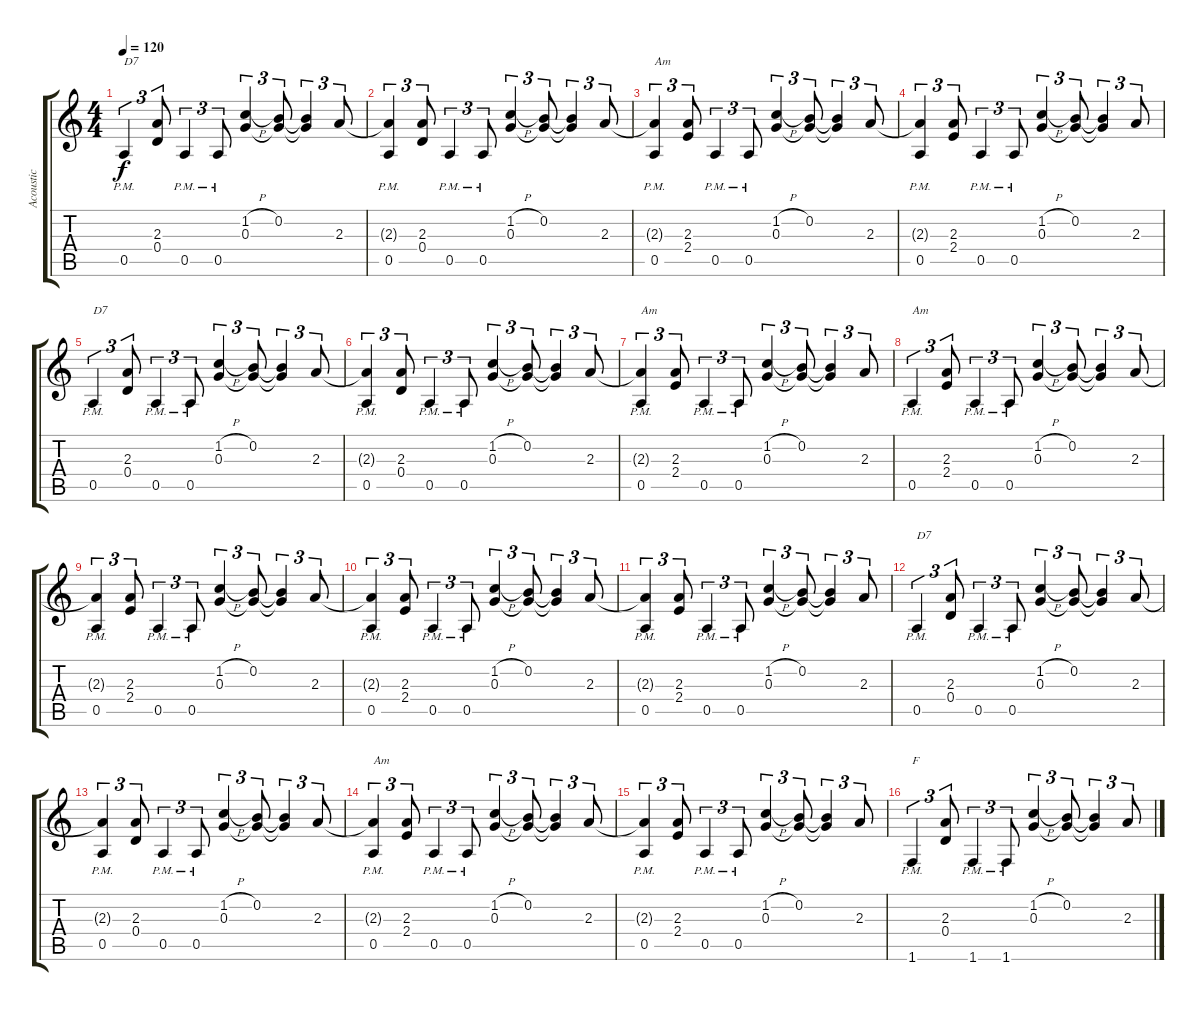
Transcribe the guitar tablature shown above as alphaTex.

\track ("Acoustic" "Acoustic") {instrument acousticguitarsteel}
\staff {score tabs}
\tuning (E4 B3 G3 D3 A2 E2) {hide}
\ts (4 4)
\tempo 120
\clef g2
\ks c
0.5{pm}.4{tu (3 2) txt "D7" dy f} (2.3 0.4).8{tu (3 2)} 0.5{pm}.4{tu (3 2)} 0.5{pm}.8{tu (3 2)} (1.2{h} 0.3).4{tu (3 2)} (0.2 0.3{t}).8{tu (3 2)} (0.2{t} 0.3{t}).4{tu (3 2)} 2.3.8{tu (3 2)} |
(2.3{t} 0.5{pm}).4{tu (3 2)} (2.3 0.4).8{tu (3 2)} 0.5{pm}.4{tu (3 2)} 0.5{pm}.8{tu (3 2)} (1.2{h} 0.3).4{tu (3 2)} (0.2 0.3{t}).8{tu (3 2)} (0.2{t} 0.3{t}).4{tu (3 2)} 2.3.8{tu (3 2)} |
(2.3{t} 0.5{pm}).4{tu (3 2) txt "Am"} (2.3 2.4).8{tu (3 2)} 0.5{pm}.4{tu (3 2)} 0.5{pm}.8{tu (3 2)} (1.2{h} 0.3).4{tu (3 2)} (0.2 0.3{t}).8{tu (3 2)} (0.2{t} 0.3{t}).4{tu (3 2)} 2.3.8{tu (3 2)} |
(2.3{t} 0.5{pm}).4{tu (3 2)} (2.3 2.4).8{tu (3 2)} 0.5{pm}.4{tu (3 2)} 0.5{pm}.8{tu (3 2)} (1.2{h} 0.3).4{tu (3 2)} (0.2 0.3{t}).8{tu (3 2)} (0.2{t} 0.3{t}).4{tu (3 2)} 2.3.8{tu (3 2)} |
0.5{pm}.4{tu (3 2) txt "D7"} (2.3 0.4).8{tu (3 2)} 0.5{pm}.4{tu (3 2)} 0.5{pm}.8{tu (3 2)} (1.2{h} 0.3).4{tu (3 2)} (0.2 0.3{t}).8{tu (3 2)} (0.2{t} 0.3{t}).4{tu (3 2)} 2.3.8{tu (3 2)} |
(2.3{t} 0.5{pm}).4{tu (3 2)} (2.3 0.4).8{tu (3 2)} 0.5{pm}.4{tu (3 2)} 0.5{pm}.8{tu (3 2)} (1.2{h} 0.3).4{tu (3 2)} (0.2 0.3{t}).8{tu (3 2)} (0.2{t} 0.3{t}).4{tu (3 2)} 2.3.8{tu (3 2)} |
(2.3{t} 0.5{pm}).4{tu (3 2) txt "Am"} (2.3 2.4).8{tu (3 2)} 0.5{pm}.4{tu (3 2)} 0.5{pm}.8{tu (3 2)} (1.2{h} 0.3).4{tu (3 2)} (0.2 0.3{t}).8{tu (3 2)} (0.2{t} 0.3{t}).4{tu (3 2)} 2.3.8{tu (3 2)} |
0.5{pm}.4{tu (3 2) txt "Am"} (2.3 2.4).8{tu (3 2)} 0.5{pm}.4{tu (3 2)} 0.5{pm}.8{tu (3 2)} (1.2{h} 0.3).4{tu (3 2)} (0.2 0.3{t}).8{tu (3 2)} (0.2{t} 0.3{t}).4{tu (3 2)} 2.3.8{tu (3 2)} |
(2.3{t} 0.5{pm}).4{tu (3 2)} (2.3 2.4).8{tu (3 2)} 0.5{pm}.4{tu (3 2)} 0.5{pm}.8{tu (3 2)} (1.2{h} 0.3).4{tu (3 2)} (0.2 0.3{t}).8{tu (3 2)} (0.2{t} 0.3{t}).4{tu (3 2)} 2.3.8{tu (3 2)} |
(2.3{t} 0.5{pm}).4{tu (3 2)} (2.3 2.4).8{tu (3 2)} 0.5{pm}.4{tu (3 2)} 0.5{pm}.8{tu (3 2)} (1.2{h} 0.3).4{tu (3 2)} (0.2 0.3{t}).8{tu (3 2)} (0.2{t} 0.3{t}).4{tu (3 2)} 2.3.8{tu (3 2)} |
(2.3{t} 0.5{pm}).4{tu (3 2)} (2.3 2.4).8{tu (3 2)} 0.5{pm}.4{tu (3 2)} 0.5{pm}.8{tu (3 2)} (1.2{h} 0.3).4{tu (3 2)} (0.2 0.3{t}).8{tu (3 2)} (0.2{t} 0.3{t}).4{tu (3 2)} 2.3.8{tu (3 2)} |
0.5{pm}.4{tu (3 2) txt "D7"} (2.3 0.4).8{tu (3 2)} 0.5{pm}.4{tu (3 2)} 0.5{pm}.8{tu (3 2)} (1.2{h} 0.3).4{tu (3 2)} (0.2 0.3{t}).8{tu (3 2)} (0.2{t} 0.3{t}).4{tu (3 2)} 2.3.8{tu (3 2)} |
(2.3{t} 0.5{pm}).4{tu (3 2)} (2.3 0.4).8{tu (3 2)} 0.5{pm}.4{tu (3 2)} 0.5{pm}.8{tu (3 2)} (1.2{h} 0.3).4{tu (3 2)} (0.2 0.3{t}).8{tu (3 2)} (0.2{t} 0.3{t}).4{tu (3 2)} 2.3.8{tu (3 2)} |
(2.3{t} 0.5{pm}).4{tu (3 2) txt "Am"} (2.3 2.4).8{tu (3 2)} 0.5{pm}.4{tu (3 2)} 0.5{pm}.8{tu (3 2)} (1.2{h} 0.3).4{tu (3 2)} (0.2 0.3{t}).8{tu (3 2)} (0.2{t} 0.3{t}).4{tu (3 2)} 2.3.8{tu (3 2)} |
(2.3{t} 0.5{pm}).4{tu (3 2)} (2.3 2.4).8{tu (3 2)} 0.5{pm}.4{tu (3 2)} 0.5{pm}.8{tu (3 2)} (1.2{h} 0.3).4{tu (3 2)} (0.2 0.3{t}).8{tu (3 2)} (0.2{t} 0.3{t}).4{tu (3 2)} 2.3.8{tu (3 2)} |
1.6{pm}.4{tu (3 2) txt "F"} (2.3 0.4).8{tu (3 2)} 1.6{pm}.4{tu (3 2)} 1.6{pm}.8{tu (3 2)} (1.2{h} 0.3).4{tu (3 2)} (0.2 0.3{t}).8{tu (3 2)} (0.2{t} 0.3{t}).4{tu (3 2)} 2.3.8{tu (3 2)}
